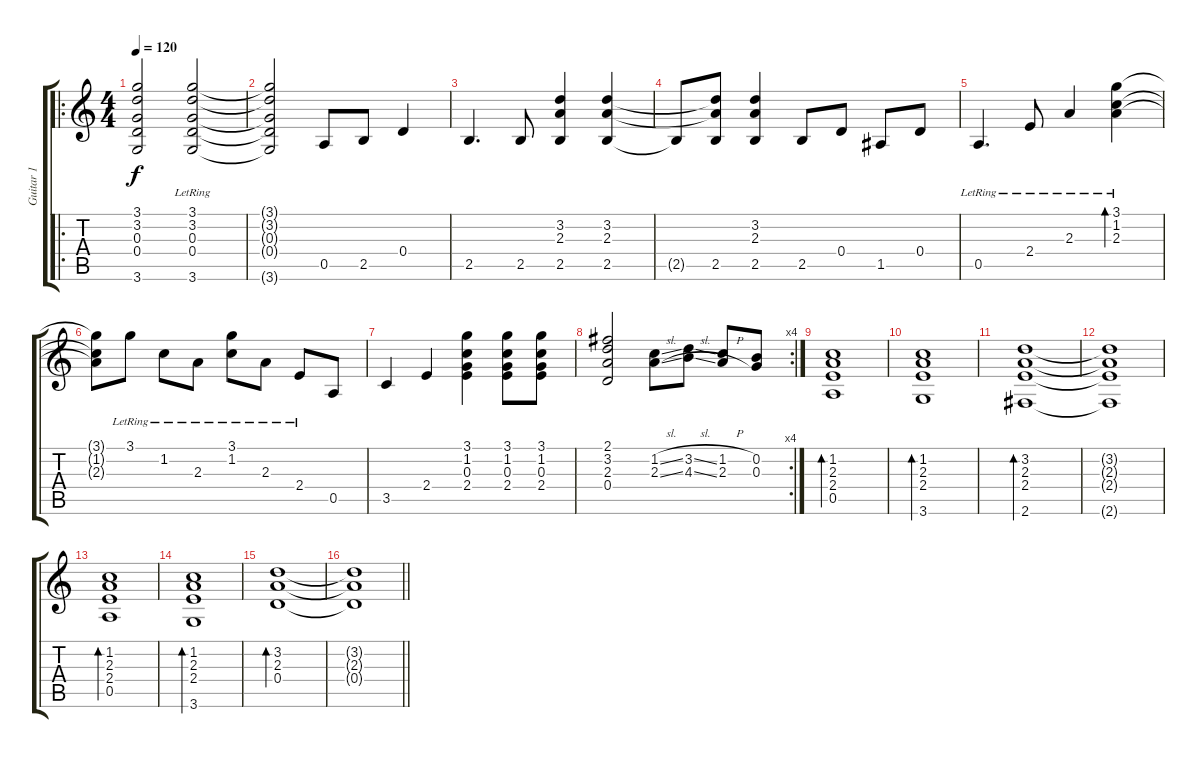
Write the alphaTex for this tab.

\track ("Guitar 1" "Guitar 1") {instrument acousticguitarsteel}
\staff {score tabs}
\tuning (E4 B3 G3 D3 A2 E2) {hide}
\ro
\ts (4 4)
\tempo 120
\clef g2
\ks c
(3.1 3.2 0.3 0.4 3.6).2{dy f} (3.1{lr} 3.2{lr} 0.3{lr} 0.4{lr} 3.6{lr}).2 |
(3.1{t} 3.2{t} 0.3{t} 0.4{t} 3.6{t}).2 0.5.8 2.5.8 0.4.4 |
2.5.4{d} 2.5.8 (3.2 2.3 2.5).4 (3.2 2.3 2.5).4 |
2.5{t}.8 (3.2{t} 2.3{t} 2.5).8 (3.2 2.3 2.5).4 2.5.8 0.4.8 1.5.8 0.4.8 |
0.5{lr}.4{d} 2.4{lr}.8 2.3{lr}.4 (3.1{lr} 1.2{lr} 2.3{lr}).4{bd 240} |
(3.1{t} 1.2{t} 2.3{t}).8 3.1{lr}.8 1.2{lr}.8 2.3{lr}.8 (3.1{lr} 1.2{lr}).8 2.3{lr}.8 2.4{lr}.8 0.5.8 |
3.5.4 2.4.4 (3.1 1.2 0.3 2.4).4 (3.1 1.2 0.3 2.4).8 (3.1 1.2 0.3 2.4).8 |
\rc 4
(2.1 3.2 2.3 0.4).2 (1.2{sl} 2.3{sl}).8 (3.2{sl} 4.3{sl}).8 (1.2{h} 2.3{h}).8 (0.2 0.3).8 |
(1.2 2.3 2.4 0.5).1{bd 60} |
(1.2 2.3 2.4 3.6).1{bd 60} |
(3.2 2.3 2.4 2.6).1{bd 60} |
(3.2{t} 2.3{t} 2.4{t} 2.6{t}).1 |
(1.2 2.3 2.4 0.5).1{bd 60} |
(1.2 2.3 2.4 3.6).1{bd 60} |
(3.2 2.3 0.4).1{bd 480} |
\barLineRight lightlight
(3.2{t} 2.3{t} 0.4{t}).1
